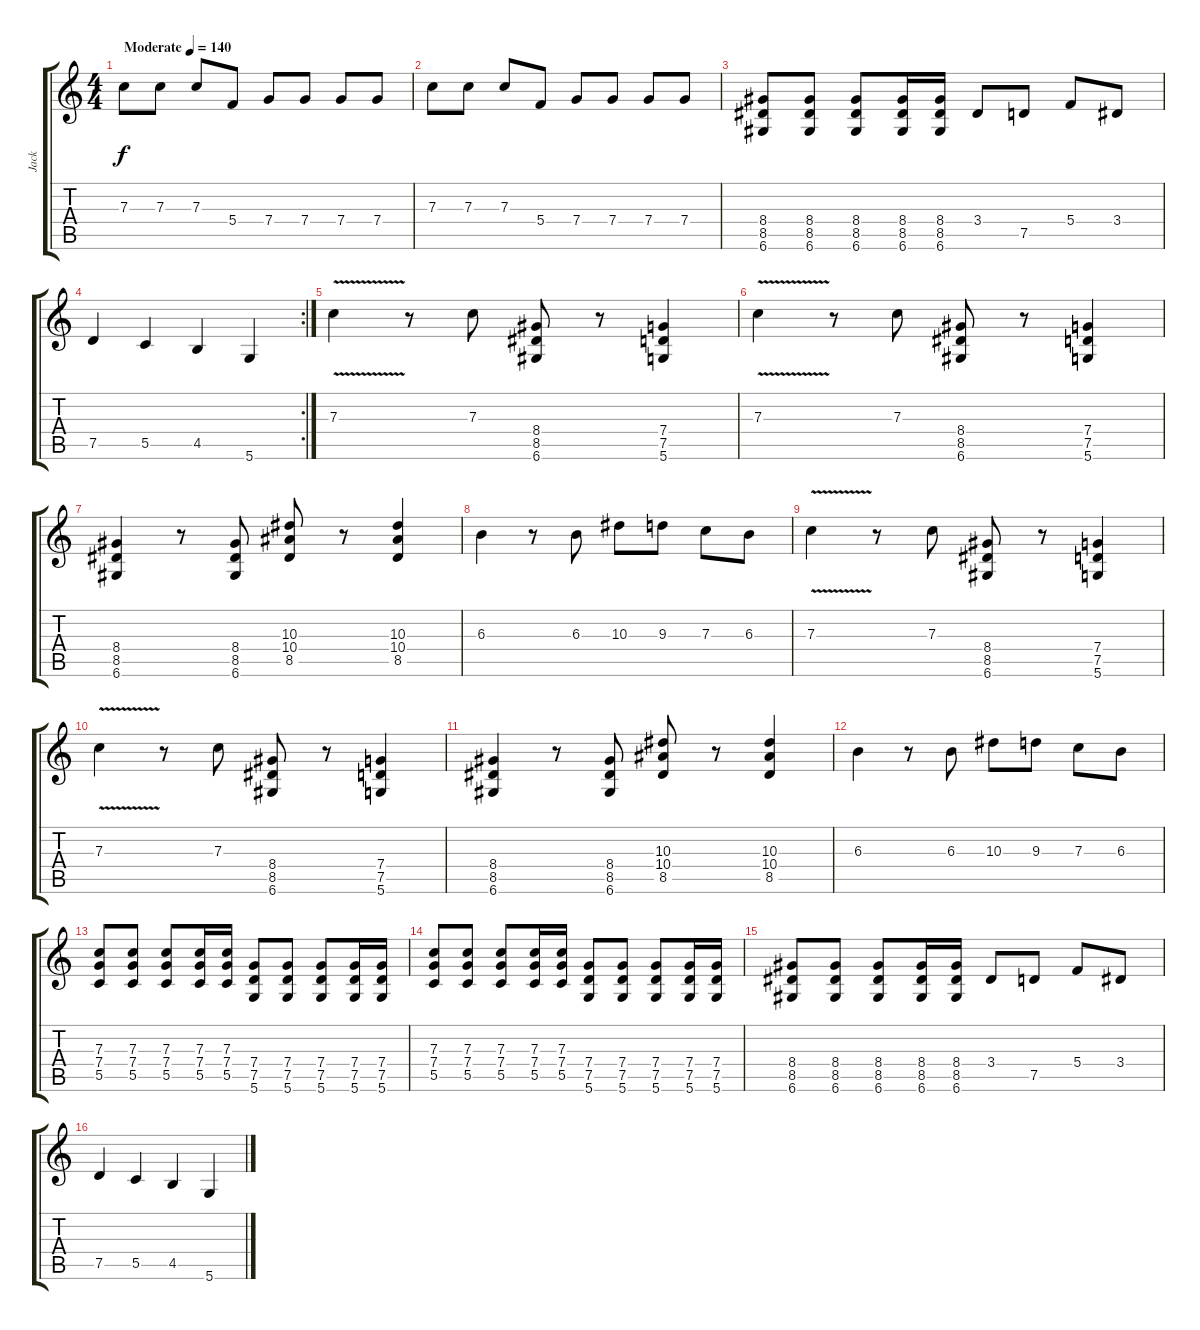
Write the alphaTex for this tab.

\track ("Jack" "Jack") {instrument distortionguitar}
\staff {score tabs}
\tuning (D4 A3 F3 C3 G2 D2) {hide}
\ts (4 4)
\tempo (140 "Moderate")
\clef g2
\ks c
7.3.8{dy f instrument distortionguitar} 7.3.8 7.3.8 5.4.8 7.4.8 7.4.8 7.4.8 7.4.8 |
7.3.8 7.3.8 7.3.8 5.4.8 7.4.8 7.4.8 7.4.8 7.4.8 |
(8.4 8.5 6.6).8 (8.4 8.5 6.6).8 (8.4 8.5 6.6).8 (8.4 8.5 6.6).16 (8.4 8.5 6.6).16 3.4.8 7.5.8 5.4.8 3.4.8 |
\rc 2
7.5.4 5.5.4 4.5.4 5.6.4 |
7.3{v}.4 r.8 7.3.8 (8.4 8.5 6.6).8 r.8 (7.4 7.5 5.6).4 |
7.3{v}.4 r.8 7.3.8 (8.4 8.5 6.6).8 r.8 (7.4 7.5 5.6).4 |
(8.4 8.5 6.6).4 r.8 (8.4 8.5 6.6).8 (10.3 10.4 8.5).8 r.8 (10.3 10.4 8.5).4 |
6.3.4 r.8 6.3.8 10.3.8 9.3.8 7.3.8 6.3.8 |
7.3{v}.4 r.8 7.3.8 (8.4 8.5 6.6).8 r.8 (7.4 7.5 5.6).4 |
7.3{v}.4 r.8 7.3.8 (8.4 8.5 6.6).8 r.8 (7.4 7.5 5.6).4 |
(8.4 8.5 6.6).4 r.8 (8.4 8.5 6.6).8 (10.3 10.4 8.5).8 r.8 (10.3 10.4 8.5).4 |
6.3.4 r.8 6.3.8 10.3.8 9.3.8 7.3.8 6.3.8 |
(7.3 7.4 5.5).8 (7.3 7.4 5.5).8 (7.3 7.4 5.5).8 (7.3 7.4 5.5).16 (7.3 7.4 5.5).16 (7.4 7.5 5.6).8 (7.4 7.5 5.6).8 (7.4 7.5 5.6).8 (7.4 7.5 5.6).16 (7.4 7.5 5.6).16 |
(7.3 7.4 5.5).8 (7.3 7.4 5.5).8 (7.3 7.4 5.5).8 (7.3 7.4 5.5).16 (7.3 7.4 5.5).16 (7.4 7.5 5.6).8 (7.4 7.5 5.6).8 (7.4 7.5 5.6).8 (7.4 7.5 5.6).16 (7.4 7.5 5.6).16 |
(8.4 8.5 6.6).8 (8.4 8.5 6.6).8 (8.4 8.5 6.6).8 (8.4 8.5 6.6).16 (8.4 8.5 6.6).16 3.4.8 7.5.8 5.4.8 3.4.8 |
7.5.4 5.5.4 4.5.4 5.6.4
